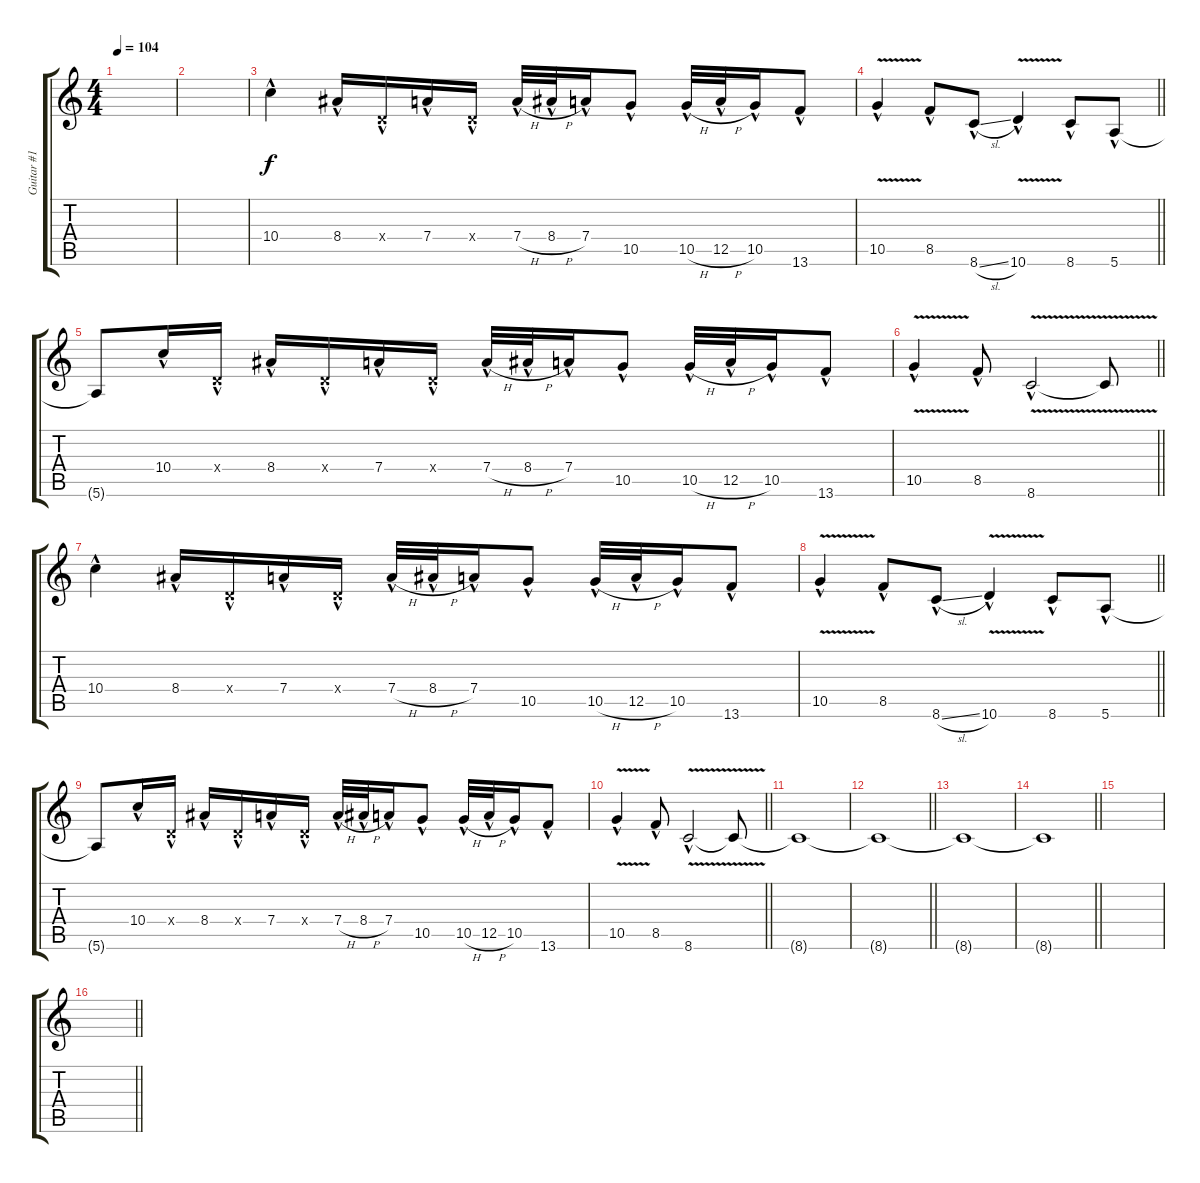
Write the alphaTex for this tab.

\track ("Guitar #1" "Guitar #1") {instrument overdrivenguitar}
\staff {score tabs}
\tuning (E4 B3 G3 D3 A2 E2) {hide}
\ts (4 4)
\tempo 104
\clef g2
\ks c
|
|
10.4{hac}.4{instrument distortionguitar} 8.4{hac}.16 0.4{hac x}.16 7.4{hac}.16 0.4{hac x}.16 7.4{h hac}.32 8.4{h hac}.32 7.4{hac}.16 10.5{hac}.8 10.5{h hac}.32 12.5{h hac}.32 10.5{hac}.16 13.6{hac}.8 |
\barLineRight lightlight
10.5{v hac}.4 8.5{hac}.8 8.6{sl hac}.8 10.6{v hac}.4 8.6{hac}.8 5.6{hac}.8 |
5.6{t}.8 10.4{hac}.16 0.4{hac x}.16 8.4{hac}.16 0.4{hac x}.16 7.4{hac}.16 0.4{hac x}.16 7.4{h hac}.32 8.4{h hac}.32 7.4{hac}.16 10.5{hac}.8 10.5{h hac}.32 12.5{h hac}.32 10.5{hac}.16 13.6{hac}.8 |
\barLineRight lightlight
10.5{v hac}.4 8.5{hac}.8 8.6{v hac}.2 8.6{t}.8 |
10.4{hac}.4{instrument distortionguitar} 8.4{hac}.16 0.4{hac x}.16 7.4{hac}.16 0.4{hac x}.16 7.4{h hac}.32 8.4{h hac}.32 7.4{hac}.16 10.5{hac}.8 10.5{h hac}.32 12.5{h hac}.32 10.5{hac}.16 13.6{hac}.8 |
\barLineRight lightlight
10.5{v hac}.4 8.5{hac}.8 8.6{sl hac}.8 10.6{v hac}.4 8.6{hac}.8 5.6{hac}.8 |
5.6{t}.8 10.4{hac}.16 0.4{hac x}.16 8.4{hac}.16 0.4{hac x}.16 7.4{hac}.16 0.4{hac x}.16 7.4{h hac}.32 8.4{h hac}.32 7.4{hac}.16 10.5{hac}.8 10.5{h hac}.32 12.5{h hac}.32 10.5{hac}.16 13.6{hac}.8 |
\barLineRight lightlight
10.5{v hac}.4 8.5{hac}.8 8.6{v hac}.2 8.6{t}.8 |
8.6{t}.1{dy f} |
\barLineRight lightlight
8.6{t}.1 |
8.6{t}.1 |
\barLineRight lightlight
8.6{t}.1 |
|
\barLineRight lightlight
